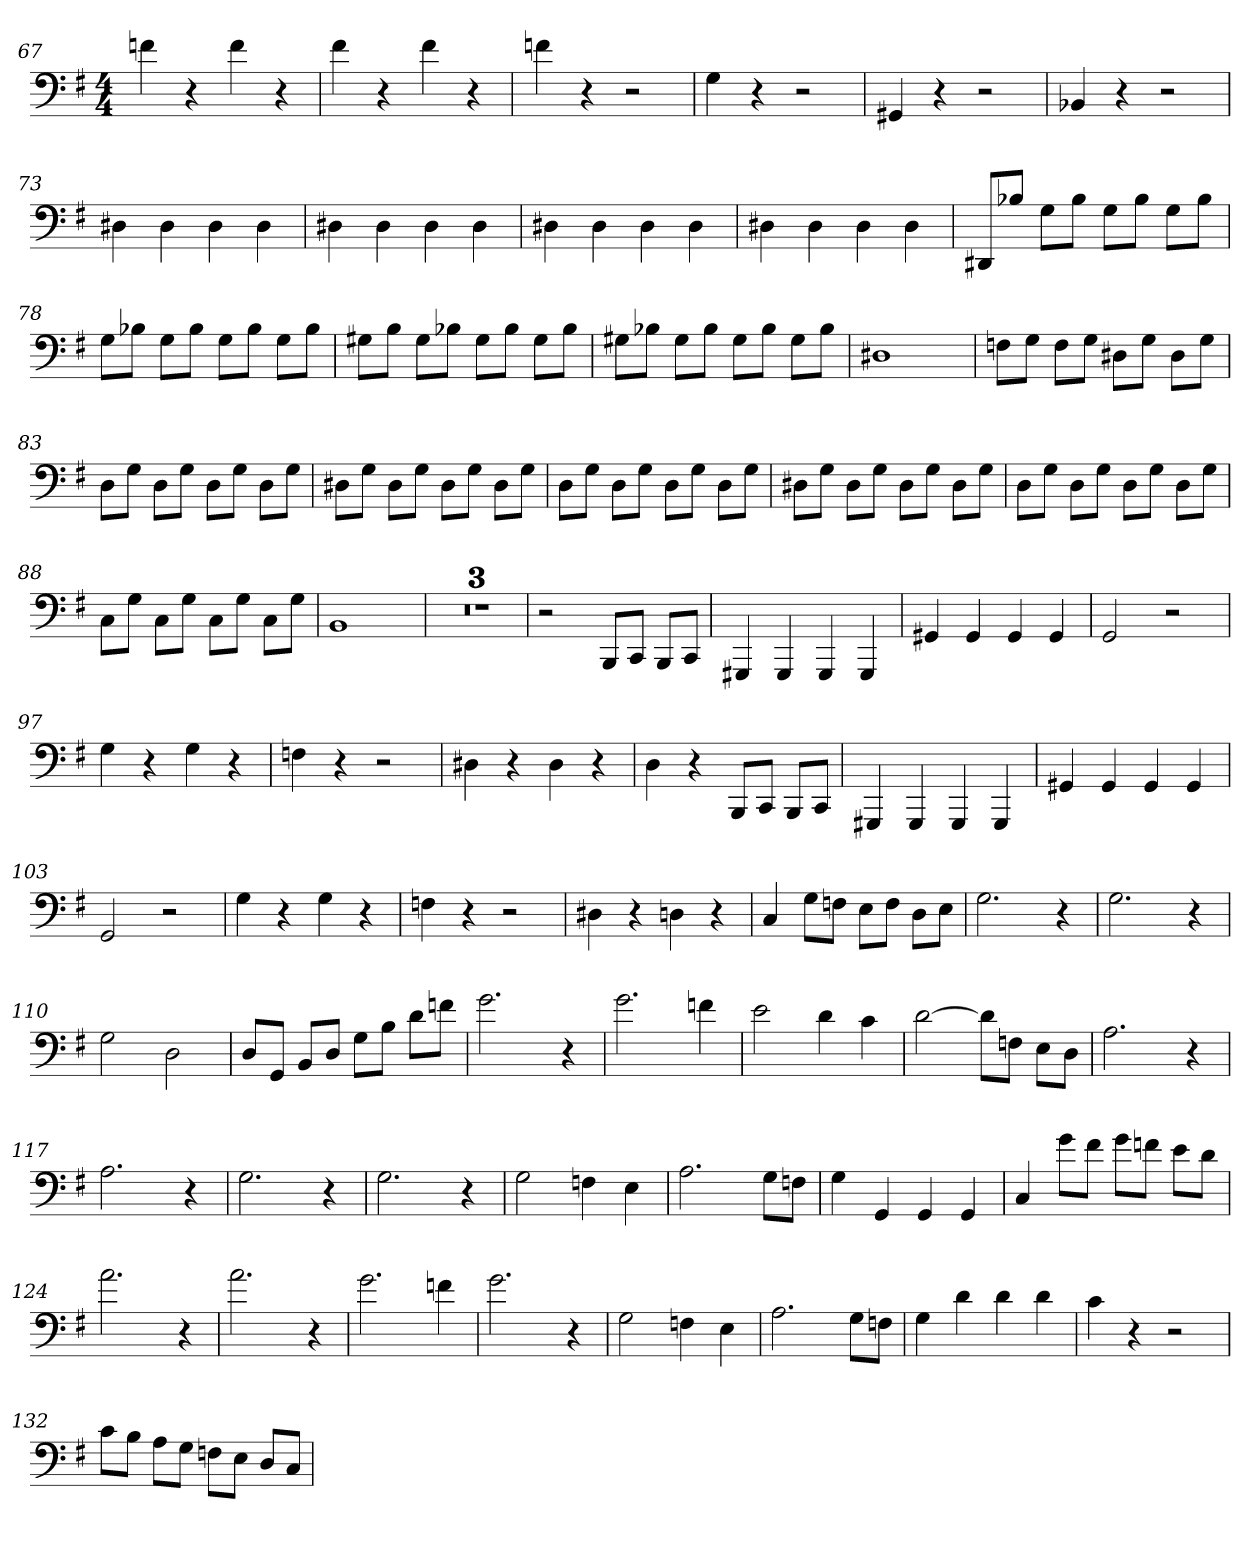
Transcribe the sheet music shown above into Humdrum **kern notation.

**kern
*part1
*staff1
*clefF4
*k[f#]
*G:
*M4/4
=67
4fn
4r
4f
4r
=68
4f#
4r
4f#
4r
=69
4fn
4r
2r
=70
4G
4r
2r
=71
4GG#X
4r
2r
=72
4BB-X
4r
2r
=73
4D#X
4D#
4D#
4D#
=74
4D#X
4D#
4D#
4D#
=75
4D#X
4D#
4D#
4D#
=76
4D#X
4D#
4D#
4D#
=77
8DD#X/L
8B-X/J
8G\L
8B-\J
8G\L
8B-\J
8G\L
8B-\J
=78
8G\L
8B-X\J
8G\L
8B-\J
8G\L
8B-\J
8G\L
8B-\J
=79
8G#X\L
8B\J
8G#\L
8B-X\J
8G#\L
8B-\J
8G#\L
8B-\J
=80
8G#X\L
8B-X\J
8G#\L
8B-\J
8G#\L
8B-\J
8G#\L
8B-\J
=81
1D#X
=82
8Fn\L
8G\J
8F\L
8G\J
8D#X\L
8G\J
8D#\L
8G\J
=83
8D\L
8G\J
8D\L
8G\J
8D\L
8G\J
8D\L
8G\J
=84
8D#X\L
8G\J
8D#\L
8G\J
8D#\L
8G\J
8D#\L
8G\J
=85
8D\L
8G\J
8D\L
8G\J
8D\L
8G\J
8D\L
8G\J
=86
8D#X\L
8G\J
8D#\L
8G\J
8D#\L
8G\J
8D#\L
8G\J
=87
8D\L
8G\J
8D\L
8G\J
8D\L
8G\J
8D\L
8G\J
=88
8C\L
8G\J
8C\L
8G\J
8C\L
8G\J
8C\L
8G\J
=89
1BB
=90
1r
=91
1r
=92
1r
=93
2r
8BBB/L
8CC/J
8BBB/L
8CC/J
=94
4GGG#X
4GGG#
4GGG#
4GGG#
=95
4GG#X
4GG#
4GG#
4GG#
=96
2GG
2r
=97
4G
4r
4G
4r
=98
4Fn
4r
2r
=99
4D#X
4r
4D#
4r
=100
4D
4r
8BBB/L
8CC/J
8BBB/L
8CC/J
=101
4GGG#X
4GGG#
4GGG#
4GGG#
=102
4GG#X
4GG#
4GG#
4GG#
=103
2GG
2r
=104
4G
4r
4G
4r
=105
4Fn
4r
2r
=106
4D#X
4r
4Dn
4r
=107
4C
8G\L
8Fn\J
8E\L
8F\J
8D\L
8E\J
=108
2.G
4r
=109
2.G
4r
=110
2G
2D
=111
8D/L
8GG/J
8BB/L
8D/J
8G\L
8B\J
8d\L
8fn\J
=112
2.g
4r
=113
2.g
4fn
=114
2e
4d
4c
=115
[2d
8d\L]
8Fn\J
8E\L
8D\J
=116
2.A
4r
=117
2.A
4r
=118
2.G
4r
=119
2.G
4r
=120
2G
4Fn
4E
=121
2.A
8G\L
8Fn\J
=122
4G
4GG
4GG
4GG
=123
4C
8g\L
8f#\J
8g\L
8fn\J
8e\L
8d\J
=124
2.a
4r
=125
2.a
4r
=126
2.g
4fn
=127
2.g
4r
=128
2G
4Fn
4E
=129
2.A
8G\L
8Fn\J
=130
4G
4d
4d
4d
=131
4c
4r
2r
=132
8c\L
8B\J
8A\L
8G\J
8Fn\L
8E\J
8D/L
8C/J
=
*-
